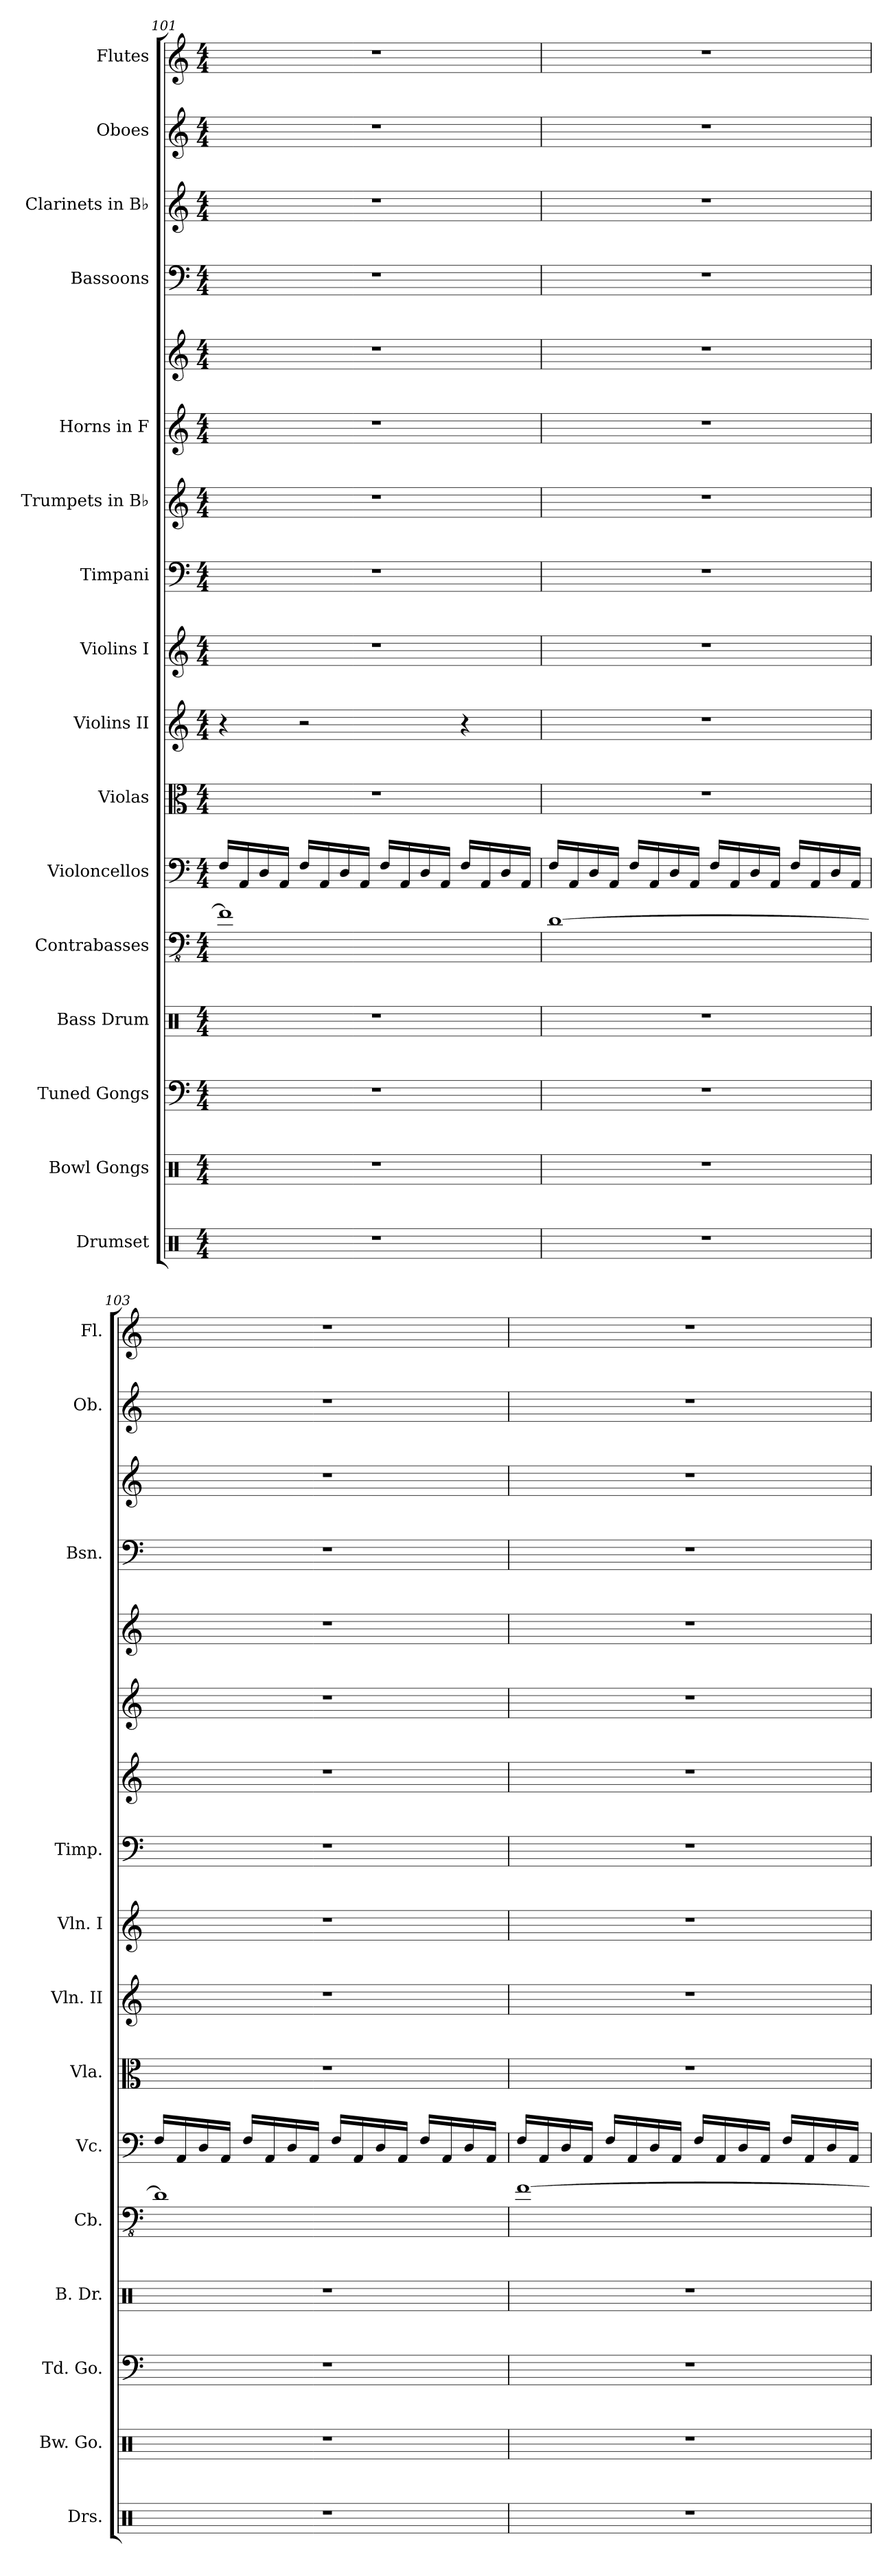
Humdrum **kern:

**kern	**kern	**kern	**kern	**kern	**kern	**kern	**kern	**kern	**kern	**kern	**kern	**kern	**kern	**kern	**kern	**kern
*part16	*part15	*part14	*part13	*part12	*part11	*part10	*part9	*part8	*part7	*part6	*part5	*part5	*part4	*part3	*part2	*part1
*staff17	*staff16	*staff15	*staff14	*staff13	*staff12	*staff11	*staff10	*staff9	*staff8	*staff7	*staff6	*staff5	*staff4	*staff3	*staff2	*staff1
*I"Drumset	*I"Bowl Gongs	*I"Tuned Gongs	*I"Bass Drum	*I"Contrabasses	*I"Violoncellos	*I"Violas	*I"Violins II	*I"Violins I	*I"Timpani	*I"Trumpets in B♭	*I"Horns in F	*	*I"Bassoons	*I"Clarinets in B♭	*I"Oboes	*I"Flutes
*I'Drs.	*I'Bw. Go.	*I'Td. Go.	*I'B. Dr.	*I'Cb.	*I'Vc.	*I'Vla.	*I'Vln. II	*I'Vln. I	*I'Timp.	*	*	*	*I'Bsn.	*	*I'Ob.	*I'Fl.
*clefX	*clefX	*clefF4	*clefX	*clefFv4	*clefF4	*clefC3	*clefG2	*clefG2	*clefF4	*clefG2	*clefG2	*clefG2	*clefF4	*clefG2	*clefG2	*clefG2
*	*	*	*	*ITrd7c12	*	*	*	*	*	*ITrd1c2	*ITrd4c7	*ITrd4c7	*	*ITrd1c2	*	*
*k[]	*k[]	*k[]	*k[]	*k[]	*k[]	*k[]	*k[]	*k[]	*k[]	*k[b-e-]	*k[b-]	*k[b-]	*k[]	*k[b-e-]	*k[]	*k[]
*M4/4	*M4/4	*M4/4	*M4/4	*M4/4	*M4/4	*M4/4	*M4/4	*M4/4	*M4/4	*M4/4	*M4/4	*M4/4	*M4/4	*M4/4	*M4/4	*M4/4
=101	=101	=101	=101	=101	=101	=101	=101	=101	=101	=101	=101	=101	=101	=101	=101	=101
1r	1r	1r	1r	1FF]	16F/LL	1r	4r	1r	1r	1r	1r	1r	1r	1r	1r	1r
.	.	.	.	.	16AA/	.	.	.	.	.	.	.	.	.	.	.
.	.	.	.	.	16D/	.	.	.	.	.	.	.	.	.	.	.
.	.	.	.	.	16AA/JJ	.	.	.	.	.	.	.	.	.	.	.
.	.	.	.	.	16F/LL	.	2r	.	.	.	.	.	.	.	.	.
.	.	.	.	.	16AA/	.	.	.	.	.	.	.	.	.	.	.
.	.	.	.	.	16D/	.	.	.	.	.	.	.	.	.	.	.
.	.	.	.	.	16AA/JJ	.	.	.	.	.	.	.	.	.	.	.
.	.	.	.	.	16F/LL	.	.	.	.	.	.	.	.	.	.	.
.	.	.	.	.	16AA/	.	.	.	.	.	.	.	.	.	.	.
.	.	.	.	.	16D/	.	.	.	.	.	.	.	.	.	.	.
.	.	.	.	.	16AA/JJ	.	.	.	.	.	.	.	.	.	.	.
.	.	.	.	.	16F/LL	.	4r	.	.	.	.	.	.	.	.	.
.	.	.	.	.	16AA/	.	.	.	.	.	.	.	.	.	.	.
.	.	.	.	.	16D/	.	.	.	.	.	.	.	.	.	.	.
.	.	.	.	.	16AA/JJ	.	.	.	.	.	.	.	.	.	.	.
!!LO:PB:g=z
=102	=102	=102	=102	=102	=102	=102	=102	=102	=102	=102	=102	=102	=102	=102	=102	=102
1r	1r	1r	1r	[1DD	16F/LL	1r	1r	1r	1r	1r	1r	1r	1r	1r	1r	1r
.	.	.	.	.	16AA/	.	.	.	.	.	.	.	.	.	.	.
.	.	.	.	.	16D/	.	.	.	.	.	.	.	.	.	.	.
.	.	.	.	.	16AA/JJ	.	.	.	.	.	.	.	.	.	.	.
.	.	.	.	.	16F/LL	.	.	.	.	.	.	.	.	.	.	.
.	.	.	.	.	16AA/	.	.	.	.	.	.	.	.	.	.	.
.	.	.	.	.	16D/	.	.	.	.	.	.	.	.	.	.	.
.	.	.	.	.	16AA/JJ	.	.	.	.	.	.	.	.	.	.	.
.	.	.	.	.	16F/LL	.	.	.	.	.	.	.	.	.	.	.
.	.	.	.	.	16AA/	.	.	.	.	.	.	.	.	.	.	.
.	.	.	.	.	16D/	.	.	.	.	.	.	.	.	.	.	.
.	.	.	.	.	16AA/JJ	.	.	.	.	.	.	.	.	.	.	.
.	.	.	.	.	16F/LL	.	.	.	.	.	.	.	.	.	.	.
.	.	.	.	.	16AA/	.	.	.	.	.	.	.	.	.	.	.
.	.	.	.	.	16D/	.	.	.	.	.	.	.	.	.	.	.
.	.	.	.	.	16AA/JJ	.	.	.	.	.	.	.	.	.	.	.
=103	=103	=103	=103	=103	=103	=103	=103	=103	=103	=103	=103	=103	=103	=103	=103	=103
1r	1r	1r	1r	1DD]	16F/LL	1r	1r	1r	1r	1r	1r	1r	1r	1r	1r	1r
.	.	.	.	.	16AA/	.	.	.	.	.	.	.	.	.	.	.
.	.	.	.	.	16D/	.	.	.	.	.	.	.	.	.	.	.
.	.	.	.	.	16AA/JJ	.	.	.	.	.	.	.	.	.	.	.
.	.	.	.	.	16F/LL	.	.	.	.	.	.	.	.	.	.	.
.	.	.	.	.	16AA/	.	.	.	.	.	.	.	.	.	.	.
.	.	.	.	.	16D/	.	.	.	.	.	.	.	.	.	.	.
.	.	.	.	.	16AA/JJ	.	.	.	.	.	.	.	.	.	.	.
.	.	.	.	.	16F/LL	.	.	.	.	.	.	.	.	.	.	.
.	.	.	.	.	16AA/	.	.	.	.	.	.	.	.	.	.	.
.	.	.	.	.	16D/	.	.	.	.	.	.	.	.	.	.	.
.	.	.	.	.	16AA/JJ	.	.	.	.	.	.	.	.	.	.	.
.	.	.	.	.	16F/LL	.	.	.	.	.	.	.	.	.	.	.
.	.	.	.	.	16AA/	.	.	.	.	.	.	.	.	.	.	.
.	.	.	.	.	16D/	.	.	.	.	.	.	.	.	.	.	.
.	.	.	.	.	16AA/JJ	.	.	.	.	.	.	.	.	.	.	.
!!LO:PB:g=z
=104	=104	=104	=104	=104	=104	=104	=104	=104	=104	=104	=104	=104	=104	=104	=104	=104
1r	1r	1r	1r	[1FF	16F/LL	1r	1r	1r	1r	1r	1r	1r	1r	1r	1r	1r
.	.	.	.	.	16AA/	.	.	.	.	.	.	.	.	.	.	.
.	.	.	.	.	16D/	.	.	.	.	.	.	.	.	.	.	.
.	.	.	.	.	16AA/JJ	.	.	.	.	.	.	.	.	.	.	.
.	.	.	.	.	16F/LL	.	.	.	.	.	.	.	.	.	.	.
.	.	.	.	.	16AA/	.	.	.	.	.	.	.	.	.	.	.
.	.	.	.	.	16D/	.	.	.	.	.	.	.	.	.	.	.
.	.	.	.	.	16AA/JJ	.	.	.	.	.	.	.	.	.	.	.
.	.	.	.	.	16F/LL	.	.	.	.	.	.	.	.	.	.	.
.	.	.	.	.	16AA/	.	.	.	.	.	.	.	.	.	.	.
.	.	.	.	.	16D/	.	.	.	.	.	.	.	.	.	.	.
.	.	.	.	.	16AA/JJ	.	.	.	.	.	.	.	.	.	.	.
.	.	.	.	.	16F/LL	.	.	.	.	.	.	.	.	.	.	.
.	.	.	.	.	16AA/	.	.	.	.	.	.	.	.	.	.	.
.	.	.	.	.	16D/	.	.	.	.	.	.	.	.	.	.	.
.	.	.	.	.	16AA/JJ	.	.	.	.	.	.	.	.	.	.	.
=	=	=	=	=	=	=	=	=	=	=	=	=	=	=	=	=
*-	*-	*-	*-	*-	*-	*-	*-	*-	*-	*-	*-	*-	*-	*-	*-	*-
